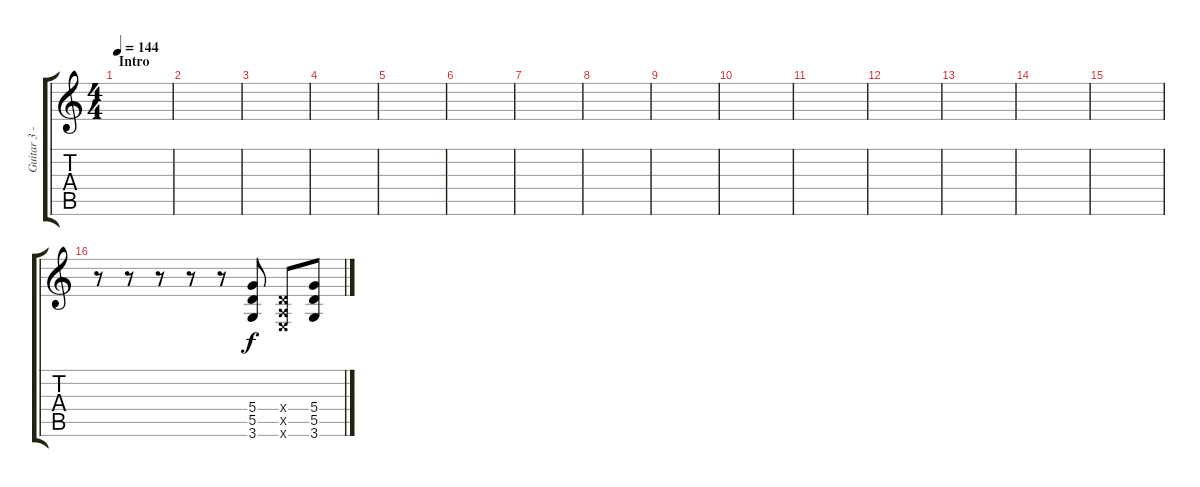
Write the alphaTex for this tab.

\track ("Guitar 3 - Distortion" "Guitar 3 -") {instrument overdrivenguitar}
\staff {score tabs}
\tuning (E4 B3 G3 D3 A2 E2) {hide}
\ts (4 4)
\section ("" "Intro")
\tempo 144
\clef g2
\ks c
|
|
|
|
|
|
|
|
|
|
|
|
|
|
|
r.8 r.8 r.8 r.8 r.8 (5.4 5.5 3.6).8 (0.4{x} 0.5{x} 0.6{x}).8 (5.4 5.5 3.6).8
